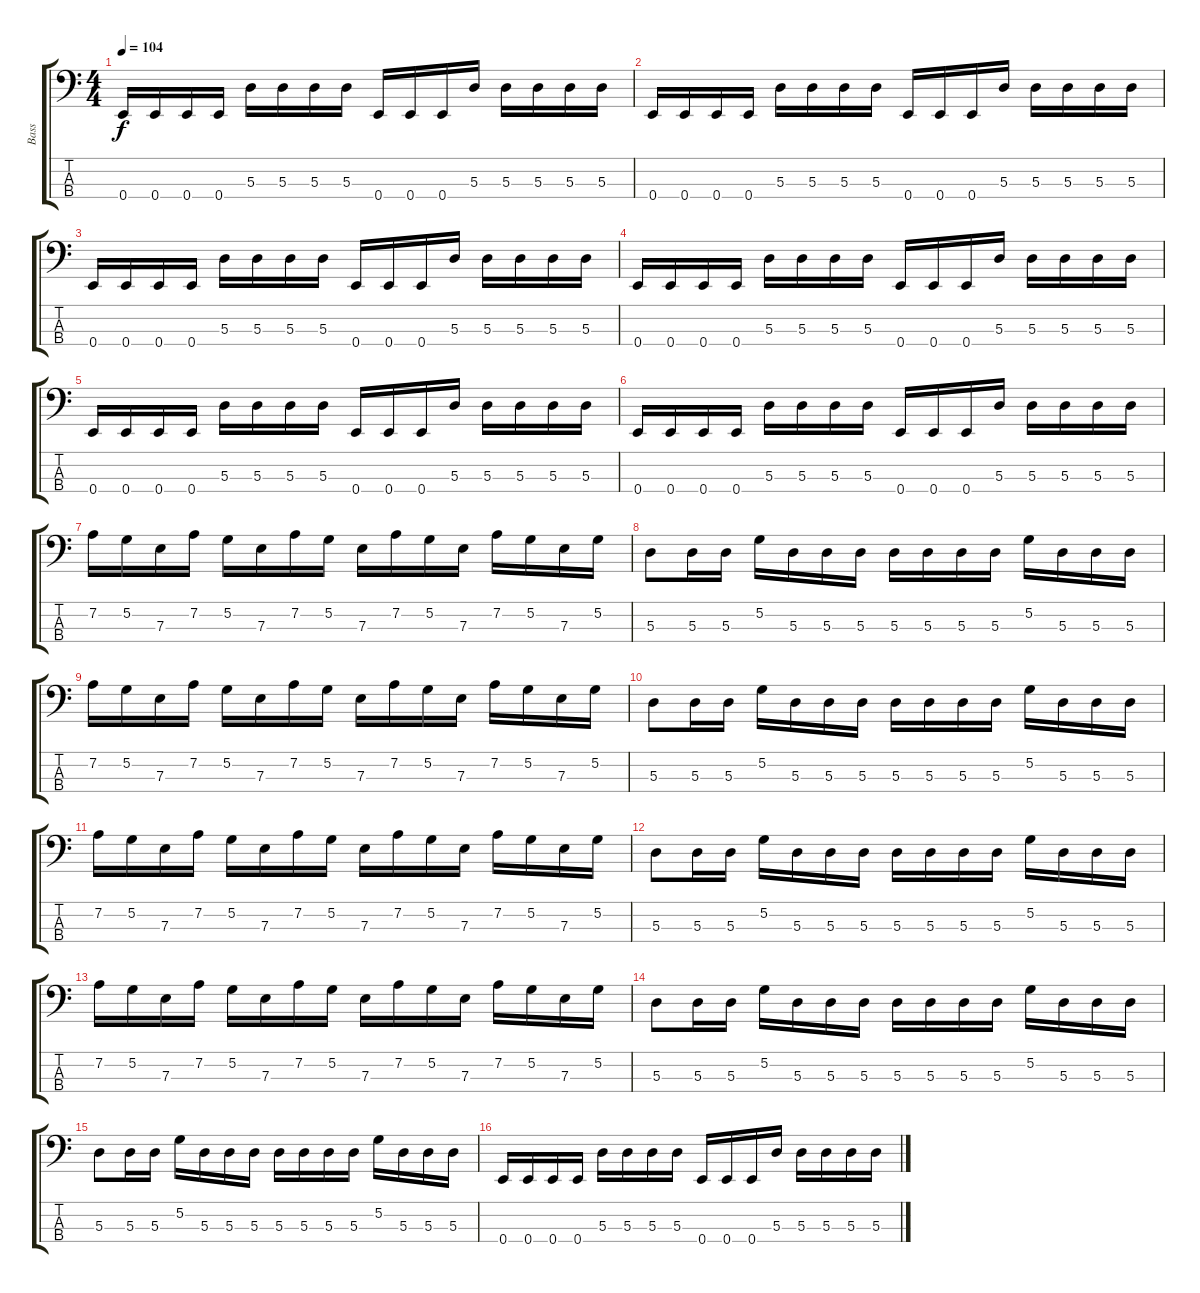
\track ("Bass" "Bass") {instrument electricbassfinger}
\staff {score tabs}
\tuning (G2 D2 A1 E1) {hide}
\ts (4 4)
\tempo 104
\clef f4
\ks c
0.4.16{dy f} 0.4.16 0.4.16 0.4.16 5.3.16 5.3.16 5.3.16 5.3.16 0.4.16 0.4.16 0.4.16 5.3.16 5.3.16 5.3.16 5.3.16 5.3.16 |
0.4.16 0.4.16 0.4.16 0.4.16 5.3.16 5.3.16 5.3.16 5.3.16 0.4.16 0.4.16 0.4.16 5.3.16 5.3.16 5.3.16 5.3.16 5.3.16 |
0.4.16 0.4.16 0.4.16 0.4.16 5.3.16 5.3.16 5.3.16 5.3.16 0.4.16 0.4.16 0.4.16 5.3.16 5.3.16 5.3.16 5.3.16 5.3.16 |
0.4.16 0.4.16 0.4.16 0.4.16 5.3.16 5.3.16 5.3.16 5.3.16 0.4.16 0.4.16 0.4.16 5.3.16 5.3.16 5.3.16 5.3.16 5.3.16 |
0.4.16 0.4.16 0.4.16 0.4.16 5.3.16 5.3.16 5.3.16 5.3.16 0.4.16 0.4.16 0.4.16 5.3.16 5.3.16 5.3.16 5.3.16 5.3.16 |
0.4.16 0.4.16 0.4.16 0.4.16 5.3.16 5.3.16 5.3.16 5.3.16 0.4.16 0.4.16 0.4.16 5.3.16 5.3.16 5.3.16 5.3.16 5.3.16 |
7.2.16 5.2.16 7.3.16 7.2.16 5.2.16 7.3.16 7.2.16 5.2.16 7.3.16 7.2.16 5.2.16 7.3.16 7.2.16 5.2.16 7.3.16 5.2.16 |
5.3.8 5.3.16 5.3.16 5.2.16 5.3.16 5.3.16 5.3.16 5.3.16 5.3.16 5.3.16 5.3.16 5.2.16 5.3.16 5.3.16 5.3.16 |
7.2.16 5.2.16 7.3.16 7.2.16 5.2.16 7.3.16 7.2.16 5.2.16 7.3.16 7.2.16 5.2.16 7.3.16 7.2.16 5.2.16 7.3.16 5.2.16 |
5.3.8 5.3.16 5.3.16 5.2.16 5.3.16 5.3.16 5.3.16 5.3.16 5.3.16 5.3.16 5.3.16 5.2.16 5.3.16 5.3.16 5.3.16 |
7.2.16 5.2.16 7.3.16 7.2.16 5.2.16 7.3.16 7.2.16 5.2.16 7.3.16 7.2.16 5.2.16 7.3.16 7.2.16 5.2.16 7.3.16 5.2.16 |
5.3.8 5.3.16 5.3.16 5.2.16 5.3.16 5.3.16 5.3.16 5.3.16 5.3.16 5.3.16 5.3.16 5.2.16 5.3.16 5.3.16 5.3.16 |
7.2.16 5.2.16 7.3.16 7.2.16 5.2.16 7.3.16 7.2.16 5.2.16 7.3.16 7.2.16 5.2.16 7.3.16 7.2.16 5.2.16 7.3.16 5.2.16 |
5.3.8 5.3.16 5.3.16 5.2.16 5.3.16 5.3.16 5.3.16 5.3.16 5.3.16 5.3.16 5.3.16 5.2.16 5.3.16 5.3.16 5.3.16 |
5.3.8 5.3.16 5.3.16 5.2.16 5.3.16 5.3.16 5.3.16 5.3.16 5.3.16 5.3.16 5.3.16 5.2.16 5.3.16 5.3.16 5.3.16 |
0.4.16 0.4.16 0.4.16 0.4.16 5.3.16 5.3.16 5.3.16 5.3.16 0.4.16 0.4.16 0.4.16 5.3.16 5.3.16 5.3.16 5.3.16 5.3.16
